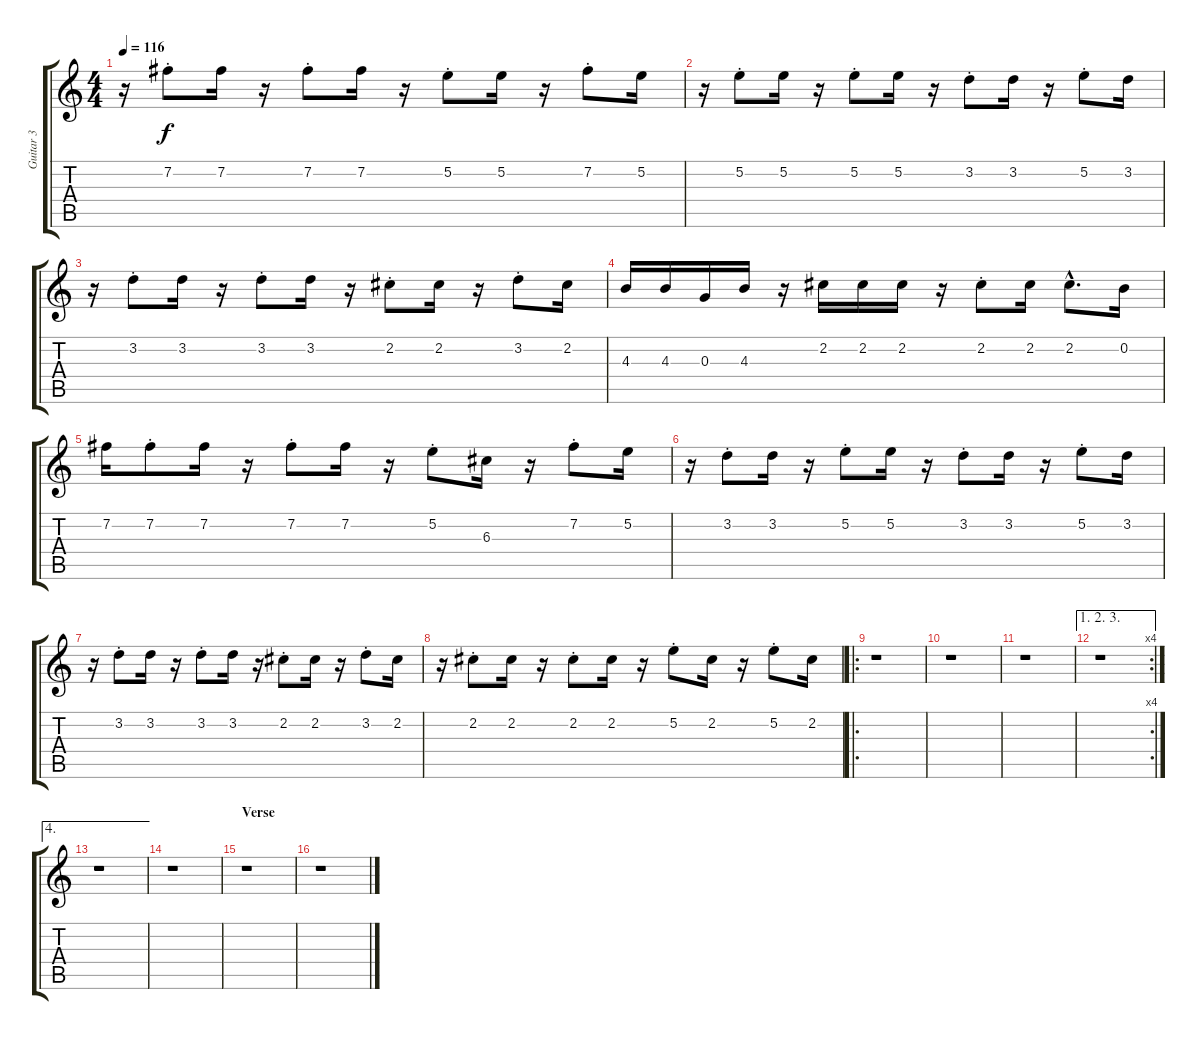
\track ("Guitar 3" "Guitar 3") {instrument electricguitarclean}
\staff {score tabs}
\tuning (E4 B3 G3 D3 A2 E2) {hide}
\ts (4 4)
\tempo 116
\clef g2
\ks c
r.16{dy f} 7.2{st}.8 7.2.16 r.16 7.2{st}.8 7.2.16 r.16 5.2{st}.8 5.2.16 r.16 7.2{st}.8 5.2.16 |
r.16 5.2{st}.8 5.2.16 r.16 5.2{st}.8 5.2.16 r.16 3.2{st}.8 3.2.16 r.16 5.2{st}.8 3.2.16 |
r.16 3.2{st}.8 3.2.16 r.16 3.2{st}.8 3.2.16 r.16 2.2{st}.8 2.2.16 r.16 3.2{st}.8 2.2.16 |
4.3.16 4.3.16 0.3.16 4.3.16 r.16 2.2.16 2.2.16 2.2.16 r.16 2.2{st}.8 2.2.16 2.2{hac}.8{d} 0.2.16 |
7.2.16 7.2{st}.8 7.2.16 r.16 7.2{st}.8 7.2.16 r.16 5.2{st}.8 6.3.16 r.16 7.2{st}.8 5.2.16 |
r.16 3.2{st}.8 3.2.16 r.16 5.2{st}.8 5.2.16 r.16 3.2{st}.8 3.2.16 r.16 5.2{st}.8 3.2.16 |
r.16 3.2{st}.8 3.2.16 r.16 3.2{st}.8 3.2.16 r.16 2.2{st}.8 2.2.16 r.16 3.2{st}.8 2.2.16 |
r.16 2.2{st}.8 2.2.16 r.16 2.2{st}.8 2.2.16 r.16 5.2{st}.8 2.2.16 r.16 5.2{st}.8 2.2.16 |
\ro
r.1 |
r.1 |
r.1 |
\ae (1 2 3)
\rc 4
r.1 |
\ae 4
r.1 |
r.1 |
\section ("" "Verse")
r.1 |
r.1
